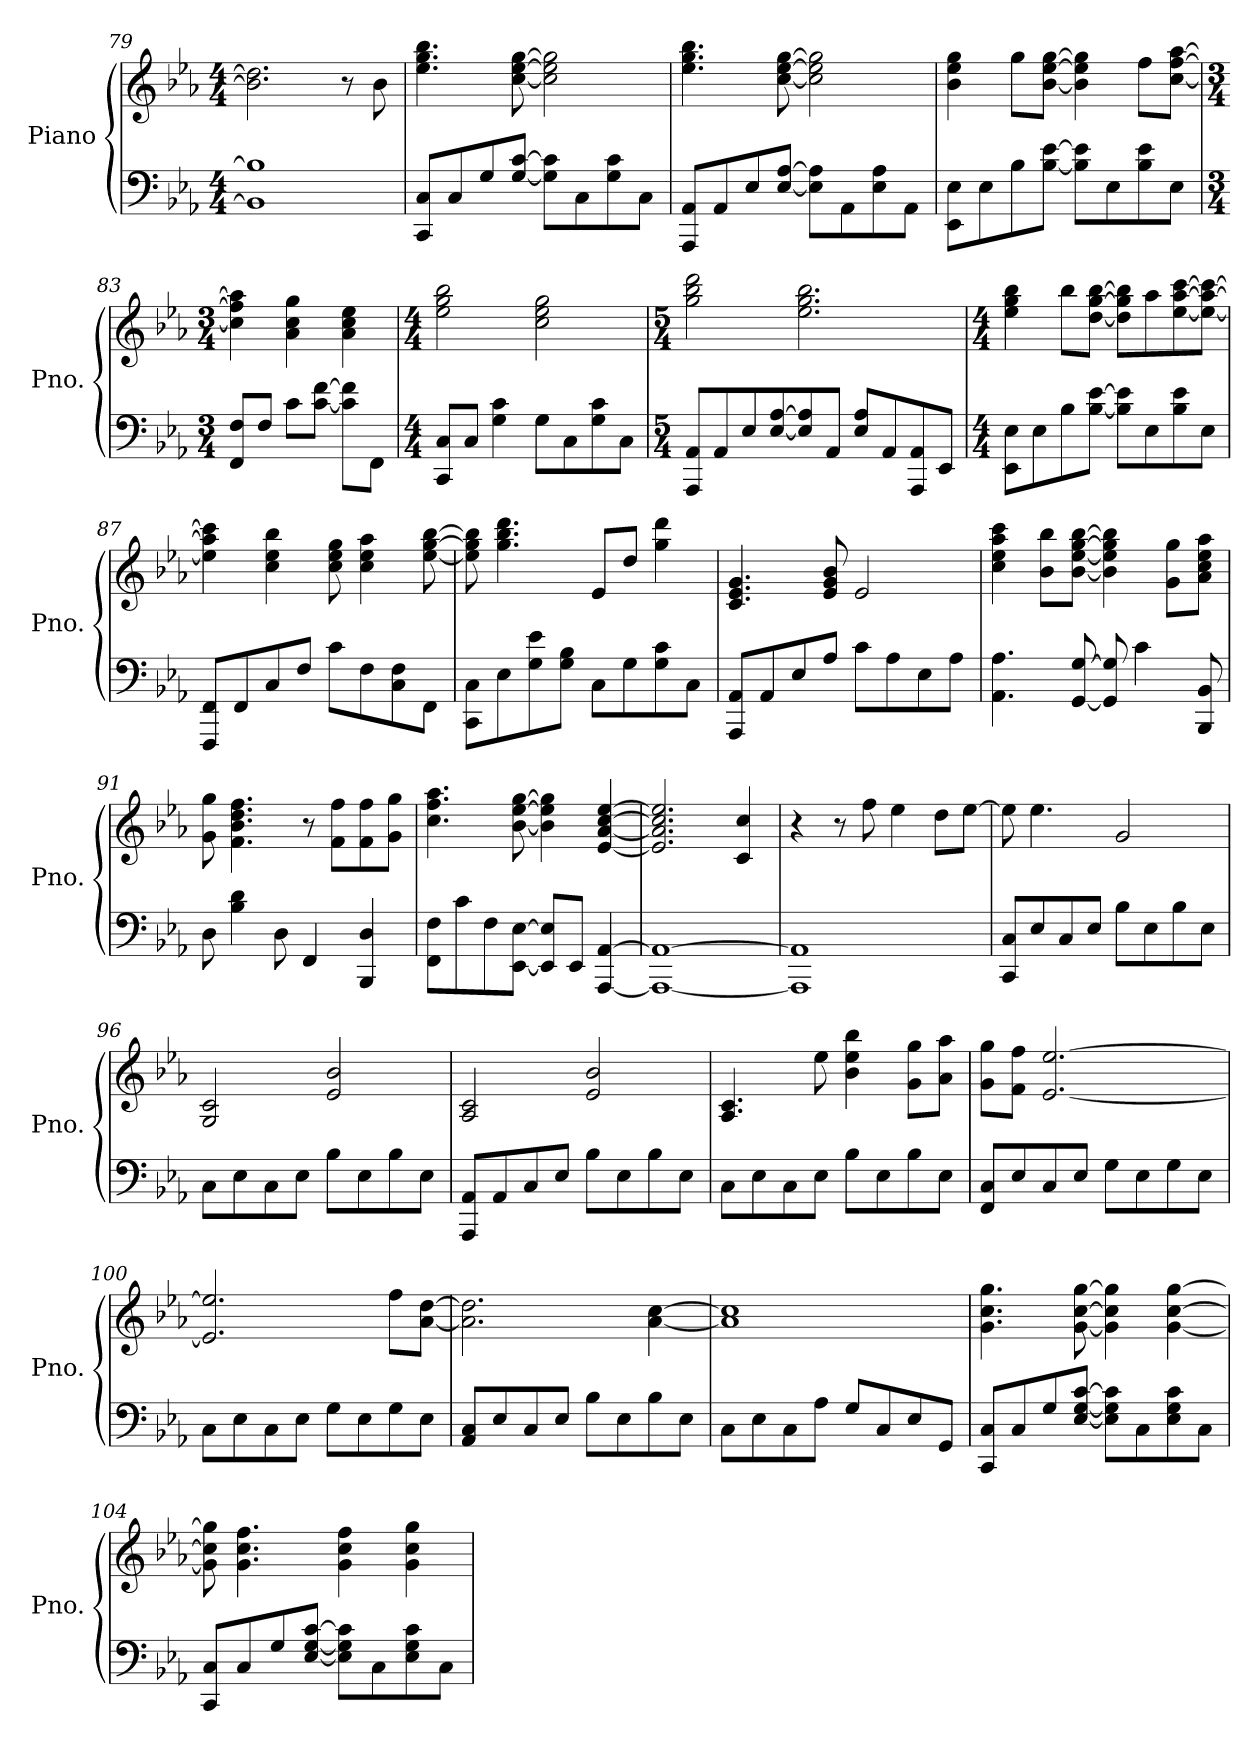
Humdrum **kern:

**kern	**kern
*part1	*part1
*staff2	*staff1
*I"Piano	*
*I'Pno.	*
*clefF4	*clefG2
*k[b-e-a-]	*k[b-e-a-]
*M4/4	*M4/4
=79	=79
1BB-] 1B-]	2.b-\] 2.dd\]
.	8r
.	8b-\
=80	=80
8CC/ 8C/L	4.ee-\ 4.gg\ 4.bb-\
8C/	.
8G/	.
[8G/ [8c/J	[8cc\ [8ee-\ [8gg\
8G\] 8c\]L	2cc\] 2ee-\] 2gg\]
8C\	.
8G\ 8c\	.
8C\J	.
!!LO:LB:g=z
=81	=81
8AAA-/ 8AA-/L	4.ee-\ 4.gg\ 4.bb-\
8AA-/	.
8E-/	.
[8E-/ [8A-/J	[8cc\ [8ee-\ [8gg\
8E-\] 8A-\]L	2cc\] 2ee-\] 2gg\]
8AA-\	.
8E-\ 8A-\	.
8AA-\J	.
=82	=82
8EE-\ 8E-\L	4b-\ 4ee-\ 4gg\
8E-\	.
8B-\	8gg\L
[8B-\ [8e-\J	[8b-\ [8ee-\ [8gg\J
8B-\] 8e-\]L	4b-\] 4ee-\] 4gg\]
8E-\	.
8B-\ 8e-\	8ff\L
8E-\J	[8cc\ [8ff\ [8aa-\J
=83	=83
*M3/4	*M3/4
8FF/ 8F/L	4cc\] 4ff\] 4aa-\]
8F/J	.
8c\L	4a-\ 4cc\ 4gg\
[8c\ [8f\J	.
8c\] 8f\]L	4a-\ 4cc\ 4ee-\
8FF\J	.
=84	=84
*M4/4	*M4/4
8CC/ 8C/L	2ee-\ 2gg\ 2bb-\
8C/J	.
4G\ 4c\	.
8G\L	2cc\ 2ee-\ 2gg\
8C\	.
8G\ 8c\	.
8C\J	.
!!LO:PB:g=z
=85	=85
*M5/4	*M5/4
8AAA-/ 8AA-/L	2gg\ 2bb-\ 2ddd\
8AA-/	.
8E-/	.
[8E-/ [8A-/	.
8E-/] 8A-/]	2.ee-\ 2.gg\ 2.bb-\
8AA-/J	.
8E-/ 8A-/L	.
8AA-/	.
8AAA-/ 8AA-/	.
8EE-/J	.
=86	=86
*M4/4	*M4/4
8EE-\ 8E-\L	4ee-\ 4gg\ 4bb-\
8E-\	.
8B-\	8bb-\L
[8B-\ [8e-\J	[8dd\ [8gg\ [8bb-\J
8B-\] 8e-\]L	8dd\] 8gg\] 8bb-\]L
8E-\	8aa-\
8B-\ 8e-\	[8ee-\ [8aa-\ [8ccc\
8E-\J	8ee-\_ 8aa-\_ 8ccc\_J
=87	=87
8FFF/ 8FF/L	4ee-\] 4aa-\] 4ccc\]
8FF/	.
8C/	4cc\ 4ee-\ 4bb-\
8F/J	.
8c\L	8cc\ 8ee-\ 8gg\
8F\	4cc\ 4ee-\ 4aa-\
8C\ 8F\	.
8FF\J	[8ee-\ [8gg\ [8bb-\
=88	=88
8CC\ 8C\L	8ee-\] 8gg\] 8bb-\]
8E-\	4.gg\ 4.bb-\ 4.ddd\
8G\ 8e-\	.
8G\ 8B-\J	.
8C\L	8e-/L
8G\	8dd/J
8G\ 8c\	4gg\ 4ddd\
8C\J	.
!!LO:LB:g=z
=89	=89
8AAA-/ 8AA-/L	4.c/ 4.e-/ 4.g/
8AA-/	.
8E-/	.
8A-/J	8e-/ 8g/ 8b-/
8c\L	2e-/
8A-\	.
8E-\	.
8A-\J	.
=90	=90
4.AA-\ 4.A-\	4cc\ 4ee-\ 4aa-\ 4ccc\
.	8b-\ 8bb-\L
[8GG/ [8G/	[8b-\ [8ee-\ [8gg\ [8bb-\J
8GG/] 8G/]	4b-\] 4ee-\] 4gg\] 4bb-\]
4c\	.
.	8g\ 8gg\L
8BBB-/ 8BB-/	8a-\ 8cc\ 8ee-\ 8aa-\J
=91	=91
8D\	8g\ 8gg\
4B-\ 4d\	4.f\ 4.b-\ 4.dd\ 4.ff\
8D\	.
4FF/	8r
.	8f\ 8ff\L
4BBB-/ 4D/	8f\ 8ff\
.	8g\ 8gg\J
=92	=92
8FF\ 8F\L	4.cc\ 4.ff\ 4.aa-\
8c\	.
8F\	.
[8EE-\ [8E-\J	[8b-\ [8ee-\ [8gg\
8EE-/] 8E-/]L	4b-\] 4ee-\] 4gg\]
8EE-/J	.
[4AAA-/ [4AA-/	[4e-/ [4a-/ [4cc/ [4ee-/
=93	=93
1AAA-_ 1AA-_	2.e-/] 2.a-/] 2.cc/] 2.ee-/]
.	4c/ 4cc/
!!LO:LB:g=z
=94	=94
1AAA-] 1AA-]	4r
.	8r
.	8ff\
.	4ee-\
.	8dd\L
.	[8ee-\J
=95	=95
8CC/ 8C/L	8ee-\]
8E-/	4.ee-\
8C/	.
8E-/J	.
8B-\L	2g/
8E-\	.
8B-\	.
8E-\J	.
=96	=96
8C\L	2G/ 2c/
8E-\	.
8C\	.
8E-\J	.
8B-\L	2e-/ 2b-/
8E-\	.
8B-\	.
8E-\J	.
=97	=97
8AAA-/ 8AA-/L	2A-/ 2c/
8AA-/	.
8C/	.
8E-/J	.
8B-\L	2e-/ 2b-/
8E-\	.
8B-\	.
8E-\J	.
=98	=98
8C\L	4.A-/ 4.c/
8E-\	.
8C\	.
8E-\J	8ee-\
8B-\L	4b-\ 4ee-\ 4bb-\
8E-\	.
8B-\	8g\ 8gg\L
8E-\J	8a-\ 8aa-\J
!!LO:LB:g=z
=99	=99
8FF/ 8C/L	8g\ 8gg\L
8E-/	8f\ 8ff\J
8C/	[2.e-/ [2.ee-/
8E-/J	.
8G\L	.
8E-\	.
8G\	.
8E-\J	.
=100	=100
8C\L	2.e-/] 2.ee-/]
8E-\	.
8C\	.
8E-\J	.
8G\L	.
8E-\	.
8G\	8ff\L
8E-\J	[8a-\ [8dd\J
=101	=101
8AA-/ 8C/L	2.a-\] 2.dd\]
8E-/	.
8C/	.
8E-/J	.
8B-\L	.
8E-\	.
8B-\	[4a-\ [4cc\
8E-\J	.
=102	=102
8C\L	1a-] 1cc]
8E-\	.
8C\	.
8A-\J	.
8G/L	.
8C/	.
8E-/	.
8GG/J	.
=103	=103
8CC/ 8C/L	4.g\ 4.cc\ 4.gg\
8C/	.
8G/	.
[8E-/ [8G/ [8c/J	[8g\ [8cc\ [8gg\
8E-\] 8G\] 8c\]L	4g\] 4cc\] 4gg\]
8C\	.
8E-\ 8G\ 8c\	[4g\ [4cc\ [4gg\
8C\J	.
!!LO:LB:g=z
=104	=104
8CC/ 8C/L	8g\] 8cc\] 8gg\]
8C/	4.g\ 4.cc\ 4.ff\
8G/	.
[8E-/ [8G/ [8c/J	.
8E-\] 8G\] 8c\]L	4g\ 4cc\ 4ff\
8C\	.
8E-\ 8G\ 8c\	4g\ 4cc\ 4gg\
8C\J	.
=	=
*-	*-
